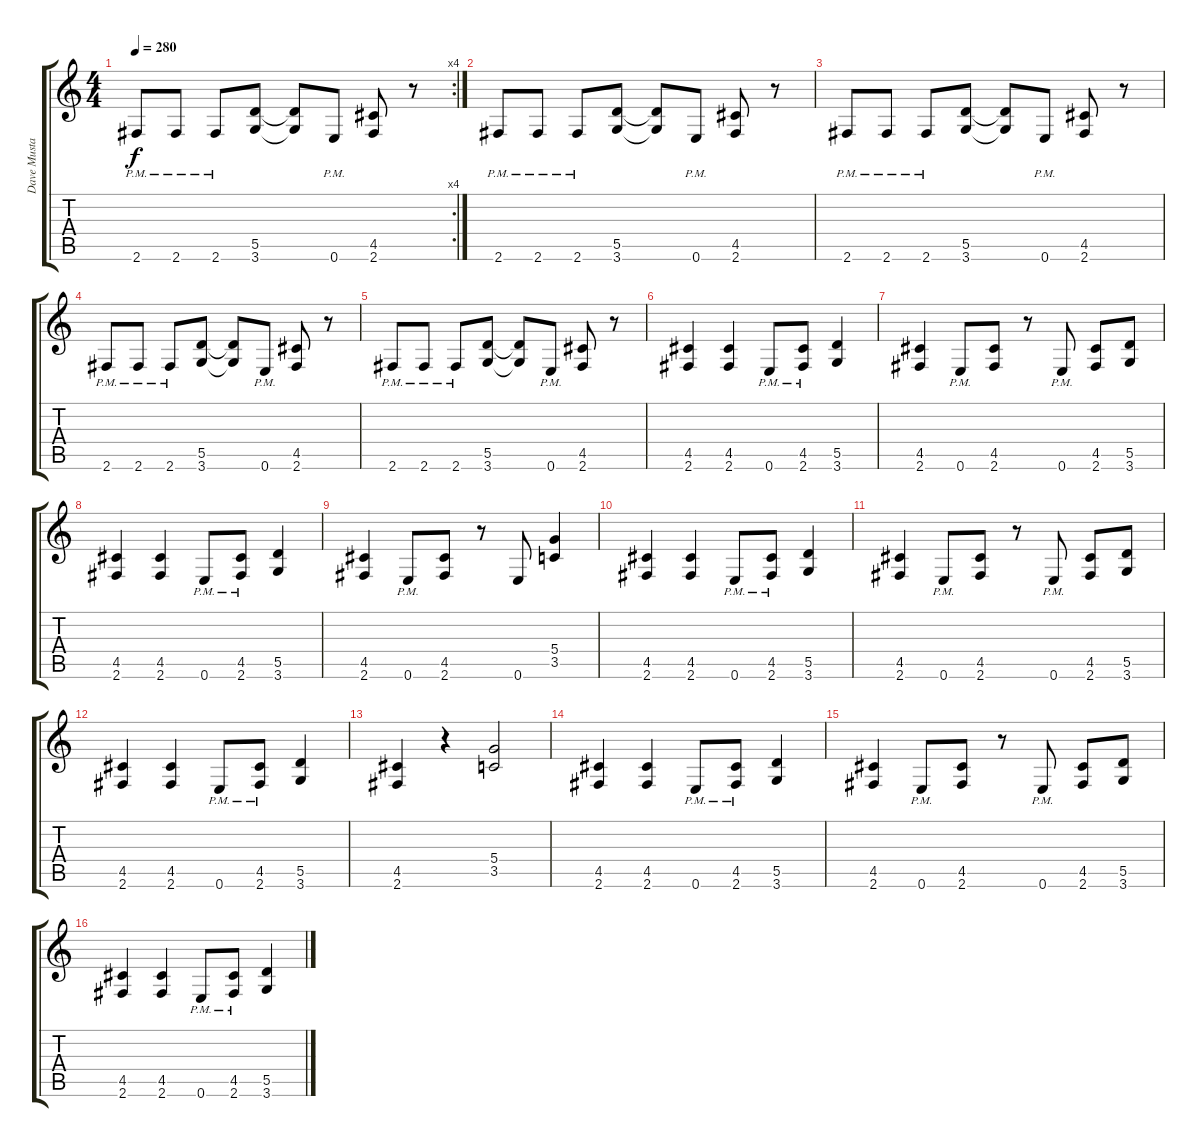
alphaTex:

\track ("Dave Mustaine" "Dave Musta") {instrument distortionguitar}
\staff {score tabs}
\tuning (E4 B3 G3 D3 A2 E2) {hide}
\rc 4
\ts (4 4)
\tempo 280
\clef g2
\ks c
2.6{pm}.8{dy f} 2.6{pm}.8 2.6{pm}.8 (5.5 3.6).8 (5.5{t} 3.6{t}).8 0.6{pm}.8 (4.5 2.6).8 r.8 |
2.6{pm}.8 2.6{pm}.8 2.6{pm}.8 (5.5 3.6).8 (5.5{t} 3.6{t}).8 0.6{pm}.8 (4.5 2.6).8 r.8 |
2.6{pm}.8 2.6{pm}.8 2.6{pm}.8 (5.5 3.6).8 (5.5{t} 3.6{t}).8 0.6{pm}.8 (4.5 2.6).8 r.8 |
2.6{pm}.8 2.6{pm}.8 2.6{pm}.8 (5.5 3.6).8 (5.5{t} 3.6{t}).8 0.6{pm}.8 (4.5 2.6).8 r.8 |
2.6{pm}.8 2.6{pm}.8 2.6{pm}.8 (5.5 3.6).8 (5.5{t} 3.6{t}).8 0.6{pm}.8 (4.5 2.6).8 r.8 |
(4.5 2.6).4 (4.5 2.6).4 0.6{pm}.8 (4.5 2.6{pm}).8 (5.5 3.6).4 |
(4.5 2.6).4 0.6{pm}.8 (4.5 2.6).8 r.8 0.6{pm}.8 (4.5 2.6).8 (5.5 3.6).8 |
(4.5 2.6).4 (4.5 2.6).4 0.6{pm}.8 (4.5 2.6{pm}).8 (5.5 3.6).4 |
(4.5 2.6).4 0.6{pm}.8 (4.5 2.6).8 r.8 0.6.8 (5.4 3.5).4 |
(4.5 2.6).4 (4.5 2.6).4 0.6{pm}.8 (4.5 2.6{pm}).8 (5.5 3.6).4 |
(4.5 2.6).4 0.6{pm}.8 (4.5 2.6).8 r.8 0.6{pm}.8 (4.5 2.6).8 (5.5 3.6).8 |
(4.5 2.6).4 (4.5 2.6).4 0.6{pm}.8 (4.5 2.6{pm}).8 (5.5 3.6).4 |
(4.5 2.6).4 r.4 (5.4 3.5).2 |
(4.5 2.6).4 (4.5 2.6).4 0.6{pm}.8 (4.5 2.6{pm}).8 (5.5 3.6).4 |
(4.5 2.6).4 0.6{pm}.8 (4.5 2.6).8 r.8 0.6{pm}.8 (4.5 2.6).8 (5.5 3.6).8 |
(4.5 2.6).4 (4.5 2.6).4 0.6{pm}.8 (4.5 2.6{pm}).8 (5.5 3.6).4
